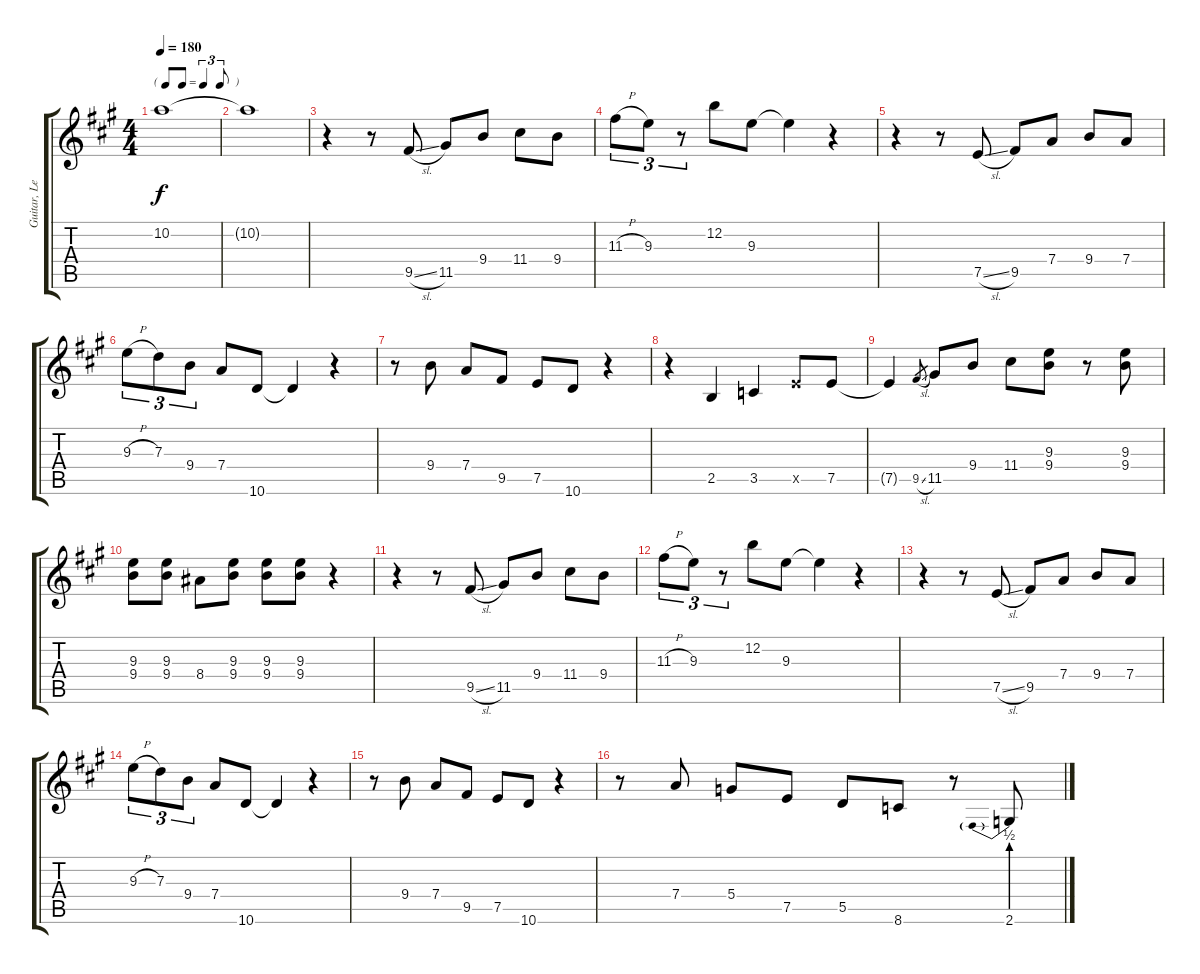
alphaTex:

\track ("Guitar, Lead" "Guitar, Le") {instrument distortionguitar}
\staff {score tabs}
\tuning (E4 B3 G3 D3 A2 E2) {hide}
\ts (4 4)
\tf triplet8th
\tempo 180
\clef g2
\ks a
10.2{t}.1{dy f} |
10.2{t}.1 |
r.4 r.8 9.5{sl}.8 11.5.8 9.4.8 11.4.8 9.4.8 |
11.3{h}.8{tu (3 2)} 9.3.8{tu (3 2)} r.8{tu (3 2)} 12.2.8 9.3.8 9.3{t}.4 r.4 |
r.4 r.8 7.5{sl}.8 9.5.8 7.4.8 9.4.8 7.4.8 |
9.3{h}.8{tu (3 2)} 7.3.8{tu (3 2)} 9.4.8{tu (3 2)} 7.4.8 10.6.8 10.6{t}.4 r.4 |
r.8 9.4.8 7.4.8 9.5.8 7.5.8 10.6.8 r.4 |
r.4 2.5.4 3.5.4 7.5{x}.8 7.5.8 |
7.5{t}.4 9.5{sl}.8{gr} 11.5.8 9.4.8 11.4.8 (9.3 9.4).8 r.8 (9.3 9.4).8 |
(9.3 9.4).8 (9.3 9.4).8 8.4.8 (9.3 9.4).8 (9.3 9.4).8 (9.3 9.4).8 r.4 |
r.4 r.8 9.5{sl}.8 11.5.8 9.4.8 11.4.8 9.4.8 |
11.3{h}.8{tu (3 2)} 9.3.8{tu (3 2)} r.8{tu (3 2)} 12.2.8 9.3.8 9.3{t}.4 r.4 |
r.4 r.8 7.5{sl}.8 9.5.8 7.4.8 9.4.8 7.4.8 |
9.3{h}.8{tu (3 2)} 7.3.8{tu (3 2)} 9.4.8{tu (3 2)} 7.4.8 10.6.8 10.6{t}.4 r.4 |
r.8 9.4.8 7.4.8 9.5.8 7.5.8 10.6.8 r.4 |
r.8 7.4.8 5.4.8 7.5.8 5.5.8 8.6.8 r.8 2.6{be (prebend 0 2 60 2)}.8
